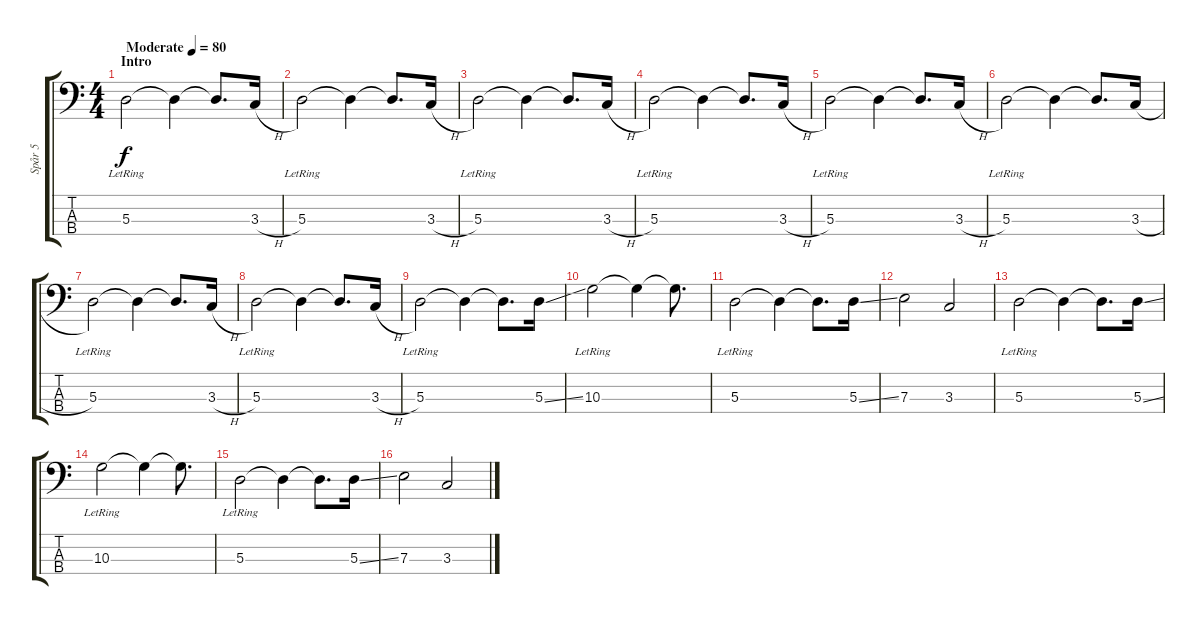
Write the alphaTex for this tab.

\track ("Spår 5" "Spår 5") {instrument electricbassfinger}
\staff {score tabs}
\tuning (G2 D2 A1 D1) {hide}
\ts (4 4)
\section ("" "Intro")
\tempo (80 "Moderate")
\clef f4
\ks c
5.3{lr}.2{dy f instrument electricbassfinger} 5.3{t}.4 5.3{t}.8{d} 3.3{h}.16 |
5.3{lr}.2 5.3{t}.4 5.3{t}.8{d} 3.3{h}.16 |
5.3{lr}.2 5.3{t}.4 5.3{t}.8{d} 3.3{h}.16 |
5.3{lr}.2 5.3{t}.4 5.3{t}.8{d} 3.3{h}.16 |
5.3{lr}.2 5.3{t}.4 5.3{t}.8{d} 3.3{h}.16 |
5.3{lr}.2 5.3{t}.4 5.3{t}.8{d} 3.3{h}.16 |
5.3{lr}.2 5.3{t}.4 5.3{t}.8{d} 3.3{h}.16 |
5.3{lr}.2 5.3{t}.4 5.3{t}.8{d} 3.3{h}.16 |
5.3{lr}.2 5.3{t}.4 5.3{t}.8{d} 5.3{ss}.16 |
10.3{lr}.2 10.3{t}.4 10.3{t}.8{d} |
5.3{lr}.2 5.3{t}.4 5.3{t}.8{d} 5.3{ss}.16 |
7.3.2 3.3.2 |
5.3{lr}.2 5.3{t}.4 5.3{t}.8{d} 5.3{ss}.16 |
10.3{lr}.2 10.3{t}.4 10.3{t}.8{d} |
5.3{lr}.2 5.3{t}.4 5.3{t}.8{d} 5.3{ss}.16 |
7.3.2 3.3.2
